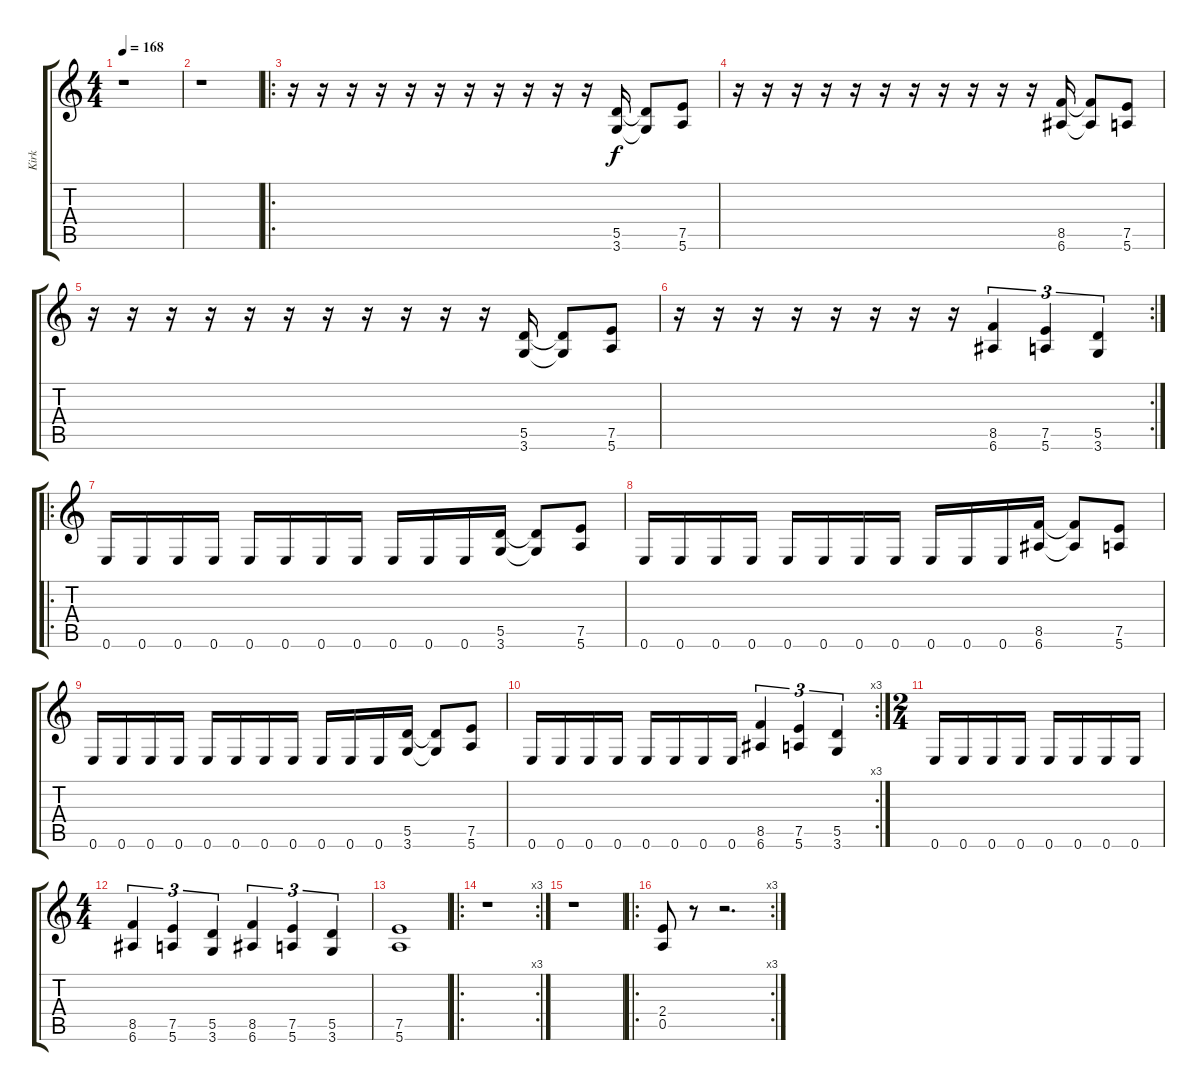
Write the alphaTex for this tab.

\track ("Kirk" "Kirk") {instrument distortionguitar}
\staff {score tabs}
\tuning (E4 B3 G3 D3 A2 E2) {hide}
\ts (4 4)
\tempo 168
\clef g2
\ks c
r.1{dy f instrument distortionguitar} |
r.1 |
\ro
r.16 r.16 r.16 r.16 r.16 r.16 r.16 r.16 r.16 r.16 r.16 (5.5 3.6).16 (5.5{t} 3.6{t}).8 (7.5 5.6).8 |
r.16 r.16 r.16 r.16 r.16 r.16 r.16 r.16 r.16 r.16 r.16 (8.5 6.6).16 (8.5{t} 6.6{t}).8 (7.5 5.6).8 |
r.16 r.16 r.16 r.16 r.16 r.16 r.16 r.16 r.16 r.16 r.16 (5.5 3.6).16 (5.5{t} 3.6{t}).8 (7.5 5.6).8 |
\rc 2
r.16 r.16 r.16 r.16 r.16 r.16 r.16 r.16 (8.5 6.6).4{tu (3 2)} (7.5 5.6).4{tu (3 2)} (5.5 3.6).4{tu (3 2)} |
\ro
0.6.16 0.6.16 0.6.16 0.6.16 0.6.16 0.6.16 0.6.16 0.6.16 0.6.16 0.6.16 0.6.16 (5.5 3.6).16 (5.5{t} 3.6{t}).8 (7.5 5.6).8 |
0.6.16 0.6.16 0.6.16 0.6.16 0.6.16 0.6.16 0.6.16 0.6.16 0.6.16 0.6.16 0.6.16 (8.5 6.6).16 (8.5{t} 6.6{t}).8 (7.5 5.6).8 |
0.6.16 0.6.16 0.6.16 0.6.16 0.6.16 0.6.16 0.6.16 0.6.16 0.6.16 0.6.16 0.6.16 (5.5 3.6).16 (5.5{t} 3.6{t}).8 (7.5 5.6).8 |
\rc 3
0.6.16 0.6.16 0.6.16 0.6.16 0.6.16 0.6.16 0.6.16 0.6.16 (8.5 6.6).4{tu (3 2)} (7.5 5.6).4{tu (3 2)} (5.5 3.6).4{tu (3 2)} |
\ts (2 4)
0.6.16 0.6.16 0.6.16 0.6.16 0.6.16 0.6.16 0.6.16 0.6.16 |
\ts (4 4)
(8.5 6.6).4{tu (3 2)} (7.5 5.6).4{tu (3 2)} (5.5 3.6).4{tu (3 2)} (8.5 6.6).4{tu (3 2)} (7.5 5.6).4{tu (3 2)} (5.5 3.6).4{tu (3 2)} |
(7.5 5.6).1 |
\ro
\rc 3
r.1 |
r.1 |
\ro
\rc 3
(2.4 0.5).8 r.8 r.2{d}
